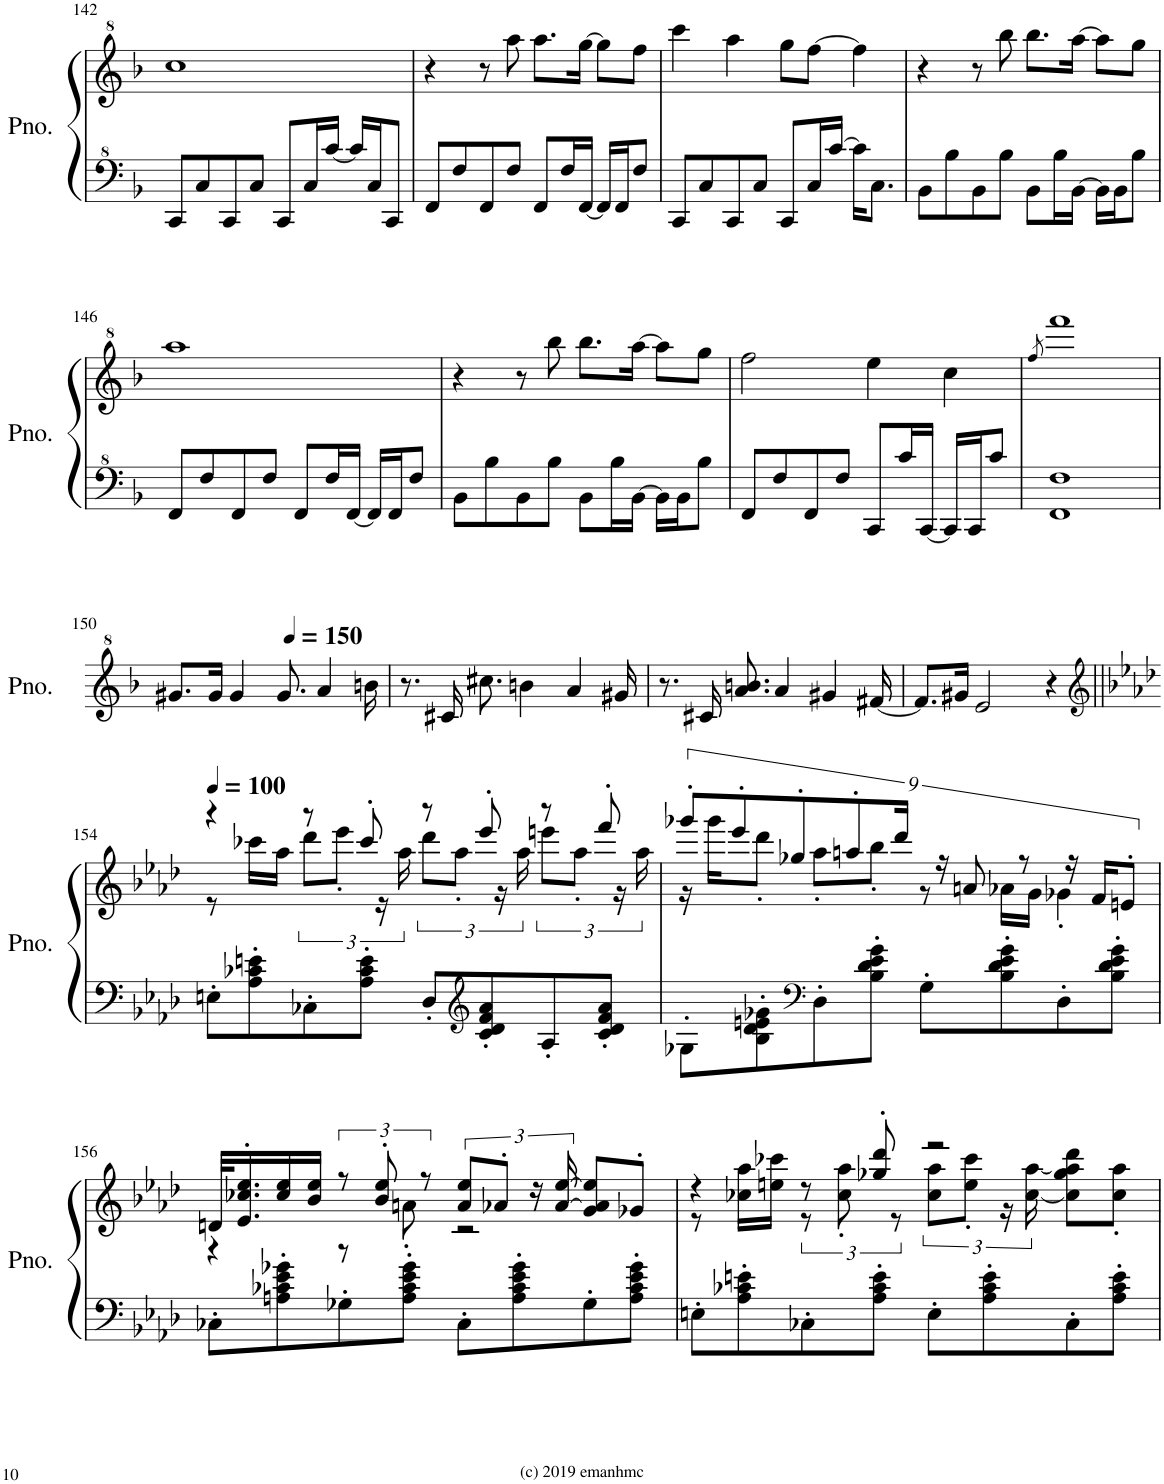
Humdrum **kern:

**kern	**kern
*part1	*part1
*staff2	*staff1
*I"Piano	*
*I'Pno.	*
!!LO:PB:g=z
*clefF^4	*clefG^2
*k[b-]	*k[b-]
*M4/4	*M4/4
*met(c)	*met(c)
=142	=142
8C/L	1ccc
8c/	.
8C/	.
8c/J	.
8C/L	.
16c/L	.
[16cc/JJ	.
16cc/LL]	.
16c/J	.
8C/J	.
=143	=143
8F/L	4r
8f/	.
8F/	8r
8f/J	8aaa\
8F/L	8.aaa\L
16f/L	.
[16F/JJ	[16ggg\Jk
16F/LL]	8ggg\L]
16F/J	.
8f/J	8fff\J
=144	=144
8C/L	4cccc\
8c/	.
8C/	4aaa\
8c/J	.
8C/L	8ggg\L
16c/L	[8fff\J
[16cc/JJ	.
16cc\KL]	4fff\]
8.c\J	.
=145	=145
8B-\L	4r
8b-\	.
8B-\	8r
8b-\J	8bbb-\
8B-\L	8.bbb-\L
16b-\L	.
[16B-\JJ	[16aaa\Jk
16B-\LL]	8aaa\L]
16B-\J	.
8b-\J	8ggg\J
!!LO:LB:g=z
=146	=146
8F/L	1aaa
8f/	.
8F/	.
8f/J	.
8F/L	.
16f/L	.
[16F/JJ	.
16F/LL]	.
16F/J	.
8f/J	.
=147	=147
8B-\L	4r
8b-\	.
8B-\	8r
8b-\J	8bbb-\
8B-\L	8.bbb-\L
16b-\L	.
[16B-\JJ	[16aaa\Jk
16B-\LL]	8aaa\L]
16B-\J	.
8b-\J	8ggg\J
=148	=148
8F/L	2fff\
8f/	.
8F/	.
8f/J	.
8C/L	4eee\
16cc/L	.
[16C/JJ	.
16C/LL]	4ccc\
16C/J	.
8cc/J	.
=149	=149
.	8qfff/
1F 1f	1ffff
!!LO:LB:g=z
=150	=150
*	*MM150
1r	8.gg#X/L
.	16gg#/Jk
.	4gg#/
.	8.gg#/
.	4aa/
.	16bbn\
=151	=151
1r	8.r
.	16cc#X/
.	8.ccc#X\
.	4bbn\
.	4aa/
.	16gg#X/
=152	=152
1r	8.r
.	16cc#X/
.	8.aa/ 8.bbn/
.	4aa/
.	4gg#X/
.	[16ff#X/
=153	=153
1r	8.ff#/L]
.	16gg#X/Jk
.	2ee/
.	4r
!!LO:LB:g=z
=154||	=154||
*clefF4	*clefG2
*k[b-e-a-d-]	*k[b-e-a-d-]
*	*MM100
*	*^
8En'\L	4r	8r
8A-\' 8c-X\' 8en\'	.	16ccc-X\LL
.	.	16aa-\JJ
8C-X'\	8r	12ddd-\L
.	.	12eee-'\J
8A-\' 8c-\' 8e\'J	8ccc-'/	.
.	.	24r
.	.	24aa-\
8D-'/L	8r	12ddd-\L
.	.	12aa-'\J
*clefG2	*	*
8c-/' 8d-/' 8f/' 8a-/'	8eee-'/	.
.	.	24r
.	.	24aa-\
8A-'/	8r	12eeen\L
.	.	12aa-'\J
8c-/' 8d-/' 8f/' 8a-/'J	8fff'/	.
.	.	24r
.	.	24aa-\
=155	=155	=155
8G-X'\L	9ggg-X'/L	16r
.	.	16ggg-\KL
.	9eee-'/	.
8B-\' 8d-\' 8en\' 8g-X\'	.	8ddd-'\J
.	5760ryy	.
.	9gg-X'/	.
*clefF4	*	*
8D-'\	.	8aa-'\L
.	9aan'/	.
8B-\' 8d-\' 8e\' 8g-\'J	.	8bb-'\J
.	18ddd-/Jk	.
8G-'\L	.	8r
.	18r	.
.	9an/	.
8B-\' 8d-\' 8e\' 8g-\'	.	16a-X\LL
.	9r	.
.	.	16g\JJ
8D-'\	.	4g-X'\
.	18r	.
.	18f/KL	.
8B-\' 8d-\' 8e\' 8g-\'J	.	.
.	[640%71en/J	.
!!LO:LB:g=z	!!
=156	=156	=156
8C-X'\L	32dn/KLL	4r
.	5760e'/]	.
.	16.e-/' 16.cc-X/' 16.ee-/'	.
8An\' 8c-X\' 8e-\' 8g-X\'	.	.
.	16cc-/ 16ee-/	.
.	16b-/ 16ee-/JJ	.
8G-X'\	.	8r
.	12r	.
.	12b-/' 12ee-/'	.
8A\' 8c-\' 8e-\' 8g-\'J	.	8an'\
.	12r	.
8C-'\L	.	2r
.	12a/ 12ee-/L	.
.	12a-X'/J	.
8A\' 8c-\' 8e-\' 8g-\'	.	.
.	24r	.
.	[24a-/ [24ee-/	.
8G-'\	.	.
.	8g/ 8a-/] 8ee-/]L	.
8A\' 8c-\' 8e-\' 8g-\'J	.	.
.	8g-X'/J	.
5760ryy	.	5760ryy
=157	=157	=157
8En'\L	4r	8r
8A-\' 8c-X\' 8en\'	.	16cc-X\ 16aa-\LL
.	.	16een\ 16ccc-X\JJ
8C-X'\	8r	12r
.	.	12cc-\' 12aa-\'
8A-\' 8c-\' 8e\'J	8gg-X/' 8ddd-/'	.
.	.	12r
8E'\L	2r	12cc-\ 12aa-\L
.	.	12ee\' 12ccc-\'J
8A-\' 8c-\' 8e\'	.	.
.	.	24r
.	.	[24cc-\ [24aa-\
8C-'\	.	8cc-\] 8gg-\ 8aa-\] 8ddd-\L
8A-\' 8c-\' 8e\'J	.	8cc-\' 8aa-\'J
*	*v	*v
=	=
*-	*-
